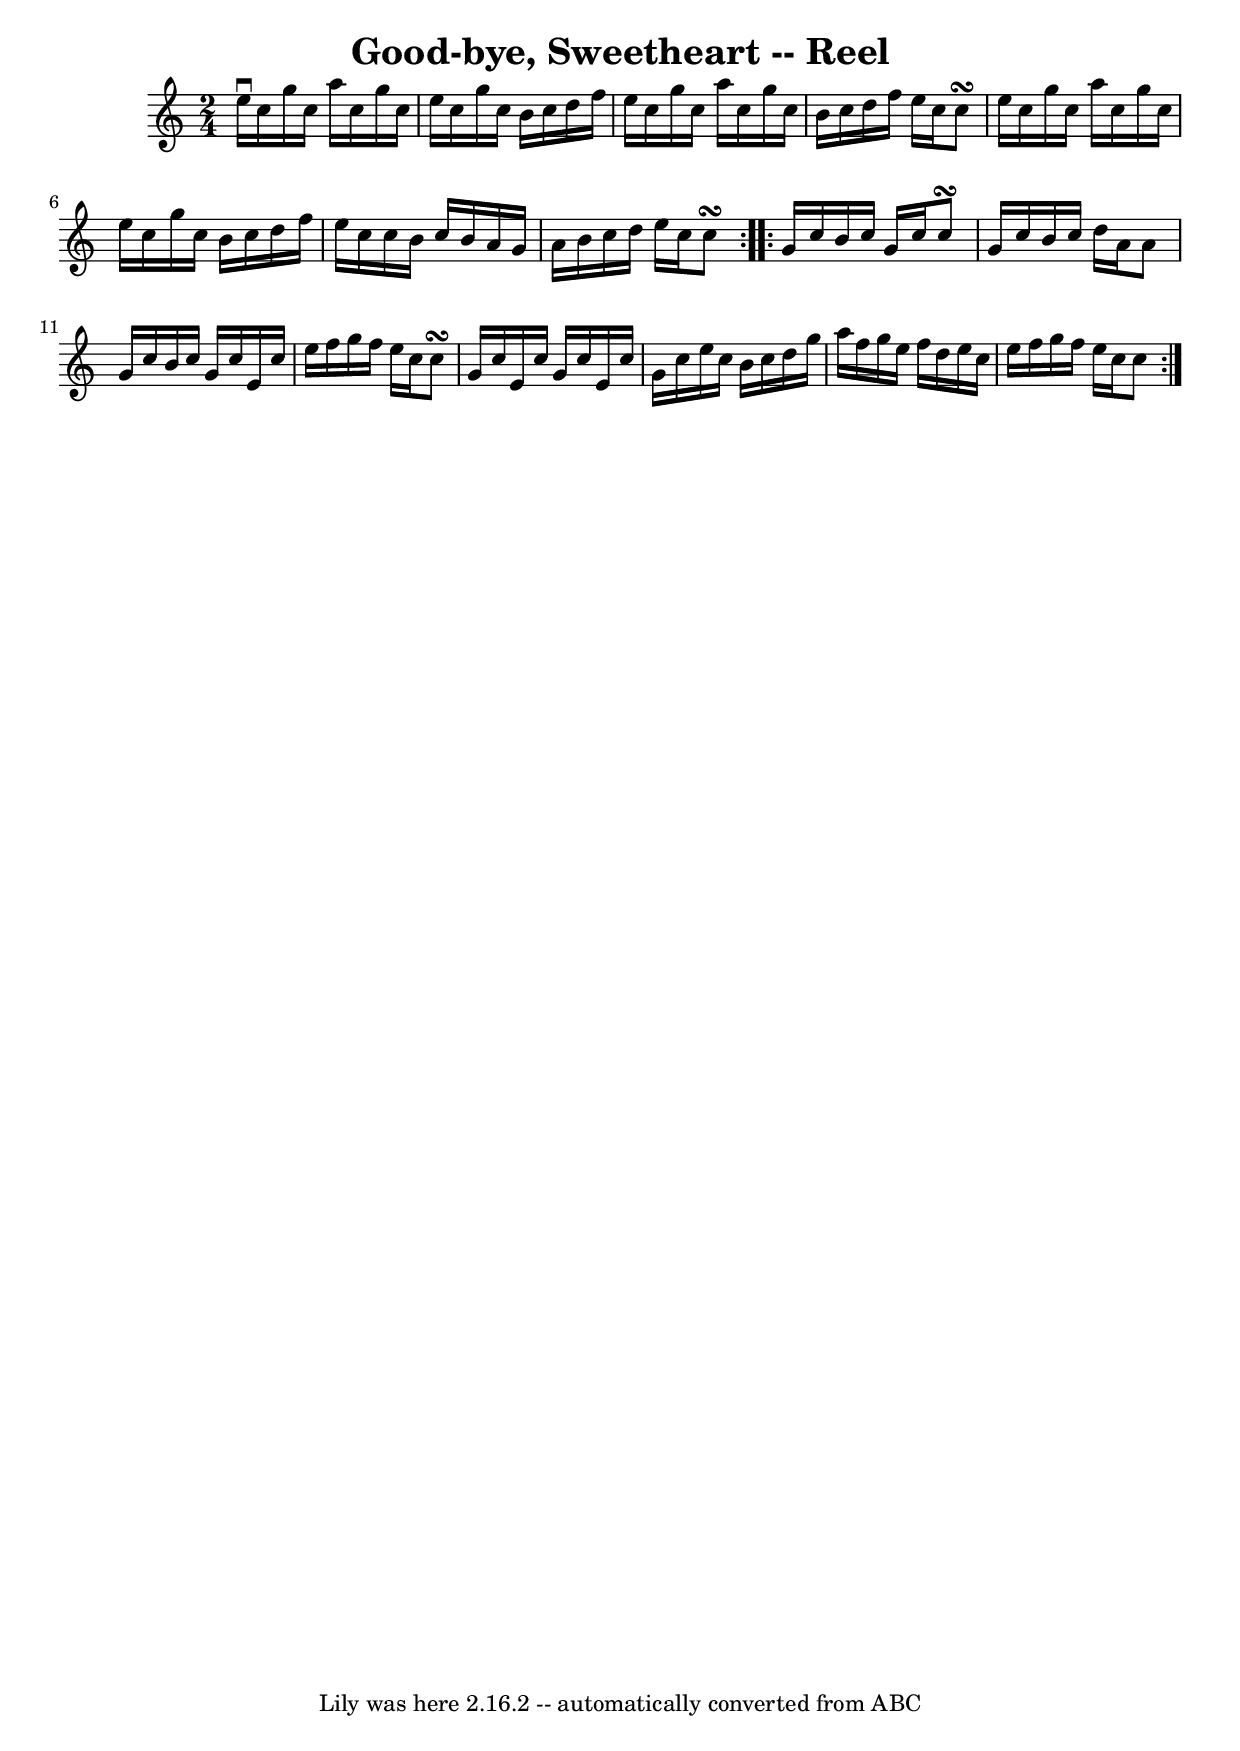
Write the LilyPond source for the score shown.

\version "2.16.2"
\include "Mammoth.ily"
\header {
  %% book = "Ryan's Mammoth Collection"
  crossRefNumber = "1"
  footnotes = ""
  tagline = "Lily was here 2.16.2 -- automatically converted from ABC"
  title = "Good-bye, Sweetheart -- Reel"

}
voicedefault =  {



  \repeat volta 2 {

    \time 2/4 
    \key c \major e''16^\downbow c''16 g''16 c''16 a''16    
    c''16 g''16 c''16  |
    e''16 c''16 g''16 c''16 b'16    
    c''16 d''16 f''16  |
    e''16 c''16 g''16 c''16 a''16   
    c''16 g''16 c''16  |
    b'16 c''16 d''16 f''16 e''16   
    c''16 c''8\turn  |
    e''16 c''16 g''16 c''16 a''16    
    c''16 g''16 c''16  |
    e''16 c''16 g''16 c''16 b'16    
    c''16 d''16 f''16  |
    e''16 c''16 c''16 b'16 c''16    
    b'16 a'16 g'16  |
    a'16 b'16 c''16 d''16 e''16    
    c''16 c''8\turn  
  } 
  \repeat volta 2 {
    g'16 c''16 b'16 c''16    
    g'16 c''16 c''8\turn  |
    g'16 c''16 b'16 c''16 d''16  
    a'16 a'8  |
    g'16 c''16 b'16 c''16 g'16 c''16    
    e'16 c''16  |
    e''16 f''16 g''16 f''16 e''16 c''16    
    c''8\turn  |
    g'16 c''16 e'16 c''16 g'16 c''16 e'16 
    c''16  |
    g'16 c''16 e''16 c''16 b'16 c''16 d''16  
    g''16  |
    a''16 f''16 g''16 e''16 f''16 d''16 e''16 
    c''16  |
    e''16 f''16 g''16 f''16 e''16 c''16 c''8 
    
  }   

}

\score{
  <<

    \context Staff="default"
    {
      \voicedefault 
      
    }

  >>
  \layout {
    
  }
  \midi {
  }

}
